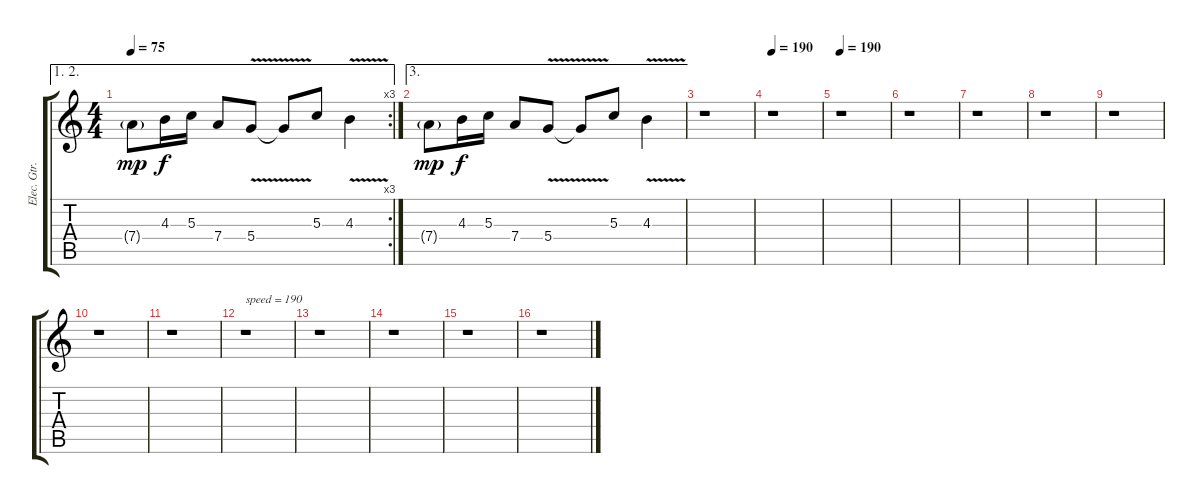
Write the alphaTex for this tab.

\track ("Elec. Gtr. III" "Elec. Gtr.") {instrument distortionguitar}
\staff {score tabs}
\tuning (E4 B3 G3 D3 A2 E2) {hide}
\ae (1 2)
\rc 3
\ts (4 4)
\tempo 75
\clef g2
\ks c
7.4{g}.8{dy mp} 4.3.16{dy f} 5.3.16 7.4.8 5.4{v}.8 5.4{t}.8 5.3.8 4.3{v}.4 |
\ae 3
7.4{g}.8{dy mp} 4.3.16{dy f} 5.3.16 7.4.8 5.4{v}.8 5.4{t}.8 5.3.8 4.3{v}.4 |
r.1 |
\tempo 190
r.1 |
\tempo 190
r.1 |
r.1 |
r.1 |
r.1 |
r.1 |
r.1 |
r.1 |
r.1{txt "speed = 190"} |
r.1 |
r.1 |
r.1 |
r.1
